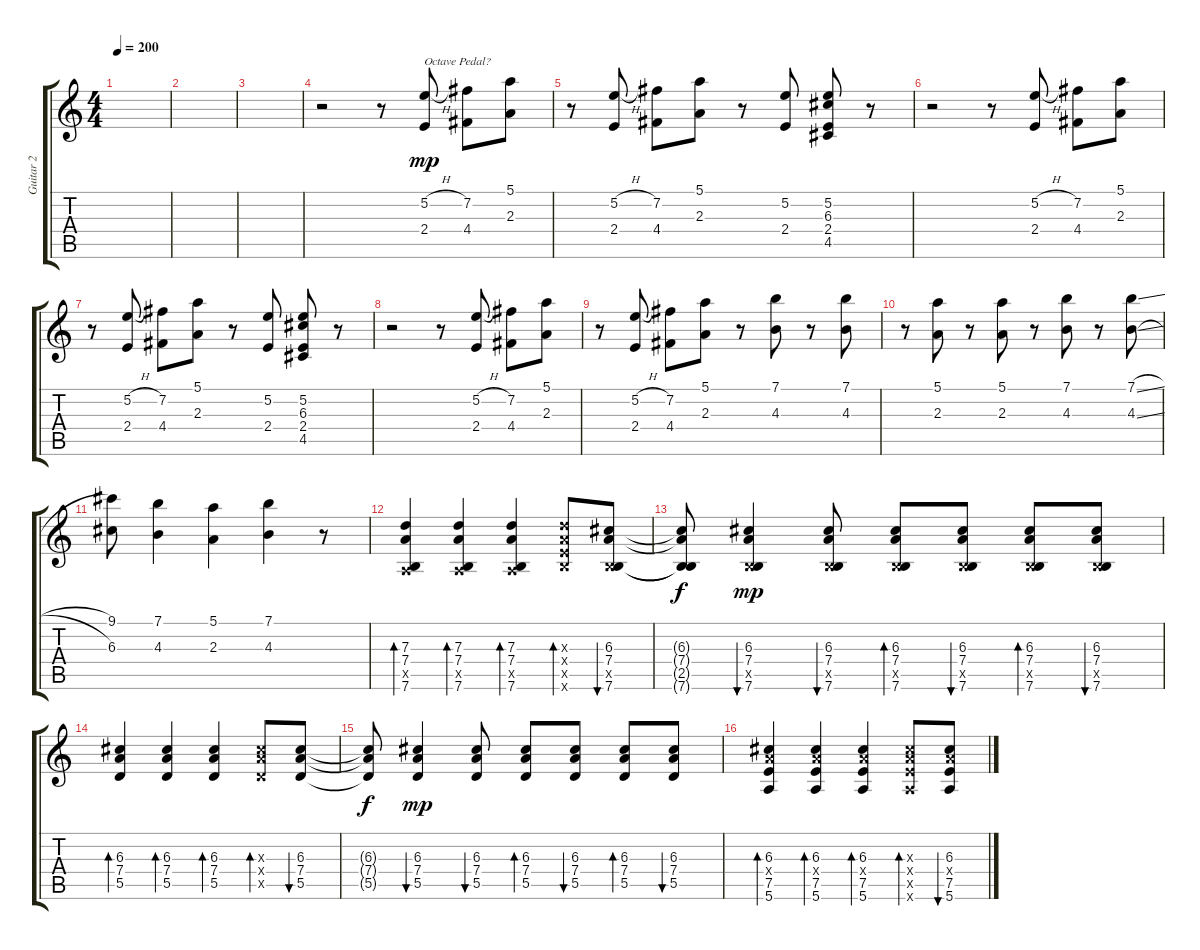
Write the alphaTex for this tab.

\track ("Guitar 2" "Guitar 2") {instrument overdrivenguitar}
\staff {score tabs}
\tuning (E4 B3 G3 D3 A2 E2) {hide}
\ts (4 4)
\tempo 200
\clef g2
\ks c
|
|
|
r.2 r.8 (5.2{h} 2.4).8{txt "Octave Pedal?" dy mp} (7.2 4.4).8 (5.1 2.3).8 |
r.8 (5.2{h} 2.4).8 (7.2 4.4).8 (5.1 2.3).8 r.8 (5.2 2.4).8 (5.2 6.3 2.4 4.5).8 r.8 |
r.2 r.8 (5.2{h} 2.4).8 (7.2 4.4).8 (5.1 2.3).8 |
r.8 (5.2{h} 2.4).8 (7.2 4.4).8 (5.1 2.3).8 r.8 (5.2 2.4).8 (5.2 6.3 2.4 4.5).8 r.8 |
r.2 r.8 (5.2{h} 2.4).8 (7.2 4.4).8 (5.1 2.3).8 |
r.8 (5.2{h} 2.4).8 (7.2 4.4).8 (5.1 2.3).8 r.8 (7.1 4.3).8 r.8 (7.1 4.3).8 |
r.8 (5.1 2.3).8 r.8 (5.1 2.3).8 r.8 (7.1 4.3).8 r.8 (7.1{sl} 4.3{sl}).8 |
(9.1 6.3).8 (7.1 4.3).4 (5.1 2.3).4 (7.1 4.3).4 r.8 |
(7.3 7.4 0.5{x} 7.6).4{bd 60} (7.3 7.4 0.5{x} 7.6).4{bd 60} (7.3 7.4 0.5{x} 7.6).4{bd 60} (7.3{x} 7.4{x} 7.5{x} 7.6{x}).8{bd 60} (6.3 7.4 2.5{x} 7.6).8{bu 60} |
(6.3{t} 7.4{t} 2.5{t} 7.6{t}).8{dy f} (6.3 7.4 2.5{x} 7.6).4{bu 60 dy mp} (6.3 7.4 2.5{x} 7.6).8{bu 60} (6.3 7.4 2.5{x} 7.6).8{bd 60} (6.3 7.4 2.5{x} 7.6).8{bu 60} (6.3 7.4 2.5{x} 7.6).8{bd 60} (6.3 7.4 2.5{x} 7.6).8{bu 60} |
(6.3 7.4 5.5).4{bd 60} (6.3 7.4 5.5).4{bd 60} (6.3 7.4 5.5).4{bd 60} (6.3{x} 7.4{x} 5.5{x}).8{bd 60} (6.3 7.4 5.5).8{bu 60} |
(6.3{t} 7.4{t} 5.5{t}).8{dy f} (6.3 7.4 5.5).4{bu 60 dy mp} (6.3 7.4 5.5).8{bu 60} (6.3 7.4 5.5).8{bd 60} (6.3 7.4 5.5).8{bu 60} (6.3 7.4 5.5).8{bd 60} (6.3 7.4 5.5).8{bu 60} |
(6.3 7.4{x} 7.5 5.6).4{bd 60} (6.3 7.4{x} 7.5 5.6).4{bd 60} (6.3 7.4{x} 7.5 5.6).4{bd 60} (6.3{x} 7.4{x} 7.5{x} 5.6{x}).8{bd 60} (6.3 7.4{x} 7.5 5.6).8{bu 60}
